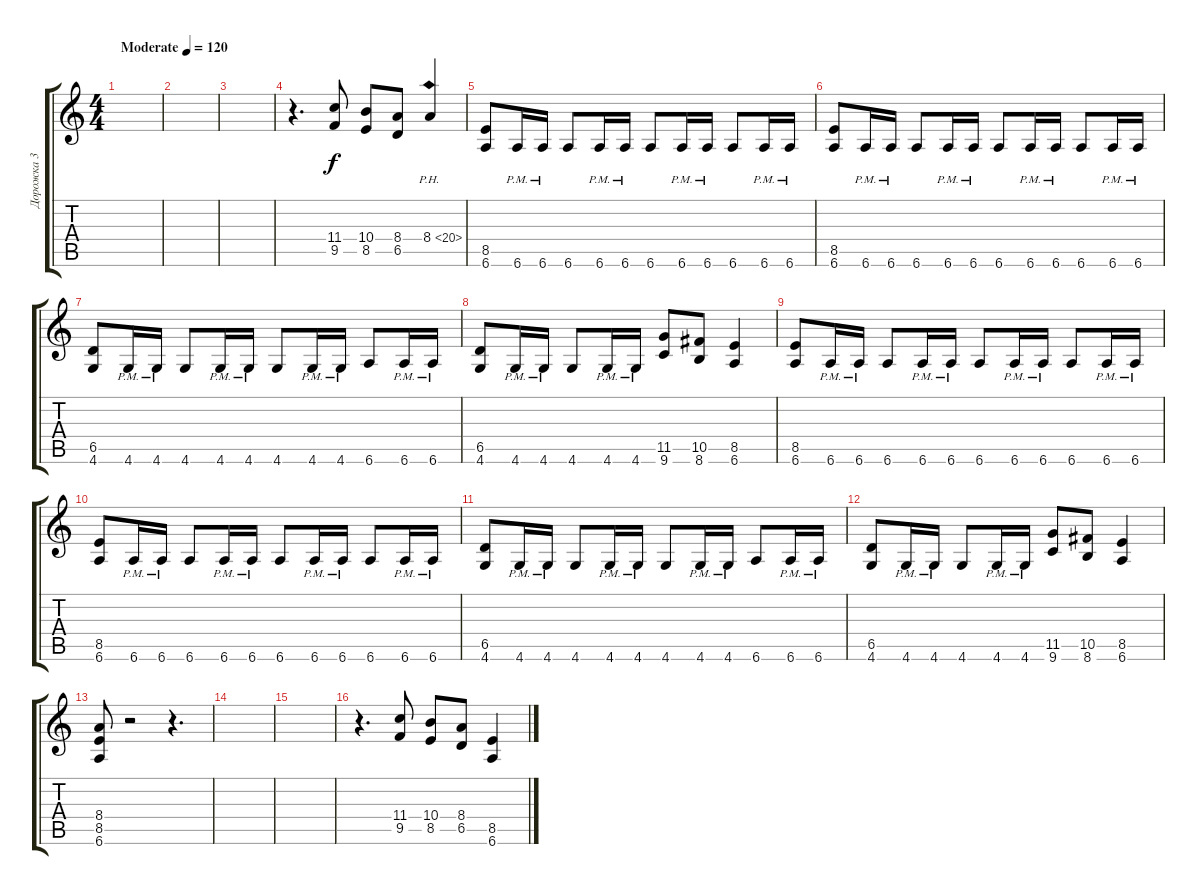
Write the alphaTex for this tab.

\track ("Дорожка 3" "Дорожка 3") {instrument distortionguitar}
\staff {score tabs}
\tuning (Eb4 Bb3 Gb3 Db3 Ab2 Eb2) {hide}
\ts (4 4)
\tempo (120 "Moderate")
\clef g2
\ks c
|
|
|
r.4{d} (11.4 9.5).8 (10.4 8.5).8 (8.4 6.5).8 8.4{ph 12}.4 |
(8.5 6.6).8 6.6{pm}.16 6.6{pm}.16 6.6.8 6.6{pm}.16 6.6{pm}.16 6.6.8 6.6{pm}.16 6.6{pm}.16 6.6.8 6.6{pm}.16 6.6{pm}.16 |
(8.5 6.6).8 6.6{pm}.16 6.6{pm}.16 6.6.8 6.6{pm}.16 6.6{pm}.16 6.6.8 6.6{pm}.16 6.6{pm}.16 6.6.8 6.6{pm}.16 6.6{pm}.16 |
(6.5 4.6).8 4.6{pm}.16 4.6{pm}.16 4.6.8 4.6{pm}.16 4.6{pm}.16 4.6.8 4.6{pm}.16 4.6{pm}.16 6.6.8 6.6{pm}.16 6.6{pm}.16 |
(6.5 4.6).8 4.6{pm}.16 4.6{pm}.16 4.6.8 4.6{pm}.16 4.6{pm}.16 (11.5 9.6).8 (10.5 8.6).8 (8.5 6.6).4 |
(8.5 6.6).8 6.6{pm}.16 6.6{pm}.16 6.6.8 6.6{pm}.16 6.6{pm}.16 6.6.8 6.6{pm}.16 6.6{pm}.16 6.6.8 6.6{pm}.16 6.6{pm}.16 |
(8.5 6.6).8 6.6{pm}.16 6.6{pm}.16 6.6.8 6.6{pm}.16 6.6{pm}.16 6.6.8 6.6{pm}.16 6.6{pm}.16 6.6.8 6.6{pm}.16 6.6{pm}.16 |
(6.5 4.6).8 4.6{pm}.16 4.6{pm}.16 4.6.8 4.6{pm}.16 4.6{pm}.16 4.6.8 4.6{pm}.16 4.6{pm}.16 6.6.8 6.6{pm}.16 6.6{pm}.16 |
(6.5 4.6).8 4.6{pm}.16 4.6{pm}.16 4.6.8 4.6{pm}.16 4.6{pm}.16 (11.5 9.6).8 (10.5 8.6).8 (8.5 6.6).4 |
(8.4 8.5 6.6).8 r.2 r.4{d} |
|
|
r.4{d} (11.4 9.5).8 (10.4 8.5).8 (8.4 6.5).8 (8.5 6.6).4
